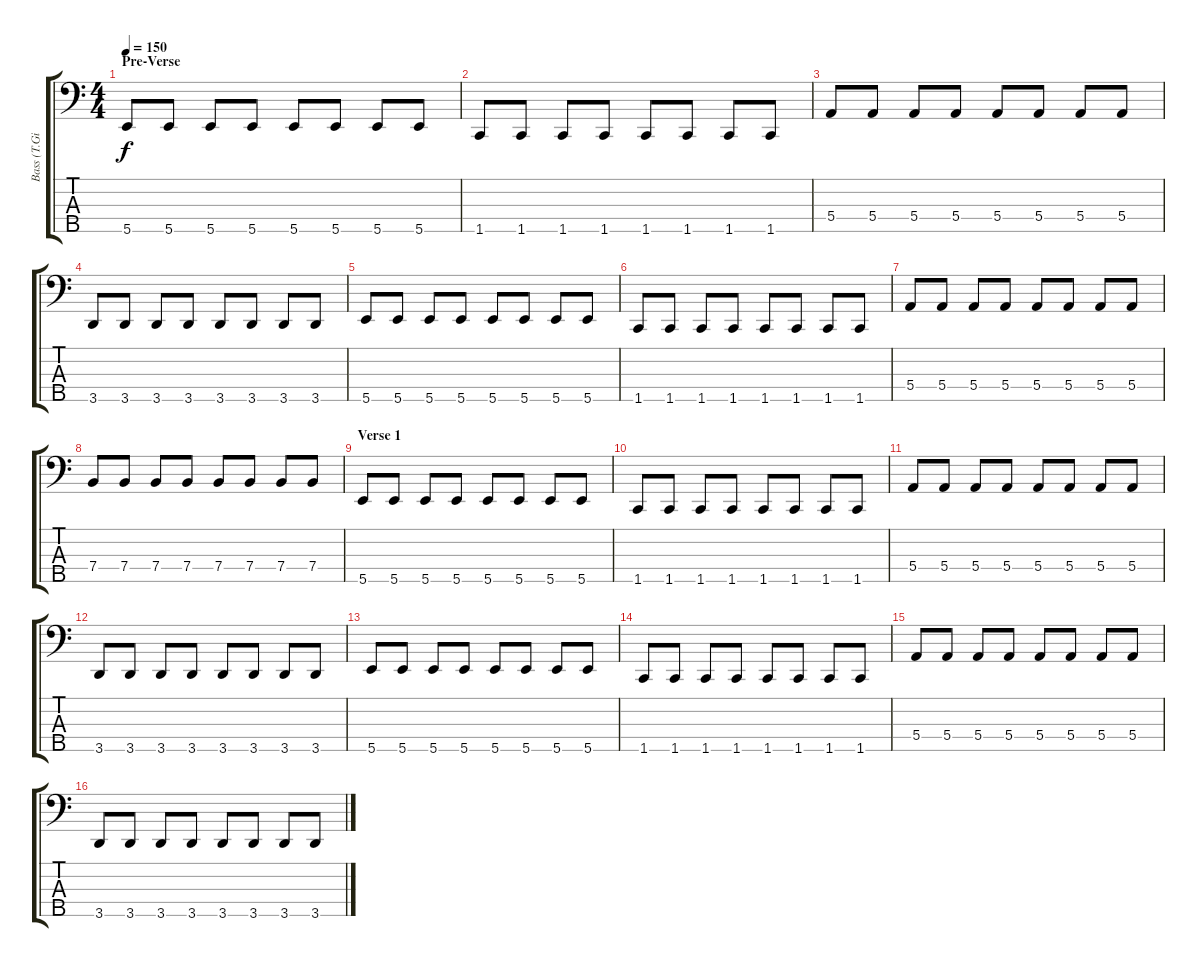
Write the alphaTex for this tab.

\track ("Bass (T.Giessler)" "Bass (T.Gi") {instrument electricbasspick}
\staff {score tabs}
\tuning (G2 D2 A1 E1 B0) {hide}
\ts (4 4)
\section ("" "Pre-Verse")
\tempo 150
\clef f4
\ks c
5.5.8{dy f} 5.5.8 5.5.8 5.5.8 5.5.8 5.5.8 5.5.8 5.5.8 |
1.5.8 1.5.8 1.5.8 1.5.8 1.5.8 1.5.8 1.5.8 1.5.8 |
5.4.8 5.4.8 5.4.8 5.4.8 5.4.8 5.4.8 5.4.8 5.4.8 |
3.5.8 3.5.8 3.5.8 3.5.8 3.5.8 3.5.8 3.5.8 3.5.8 |
5.5.8 5.5.8 5.5.8 5.5.8 5.5.8 5.5.8 5.5.8 5.5.8 |
1.5.8 1.5.8 1.5.8 1.5.8 1.5.8 1.5.8 1.5.8 1.5.8 |
5.4.8 5.4.8 5.4.8 5.4.8 5.4.8 5.4.8 5.4.8 5.4.8 |
7.4.8 7.4.8 7.4.8 7.4.8 7.4.8 7.4.8 7.4.8 7.4.8 |
\section ("" "Verse 1")
5.5.8 5.5.8 5.5.8 5.5.8 5.5.8 5.5.8 5.5.8 5.5.8 |
1.5.8 1.5.8 1.5.8 1.5.8 1.5.8 1.5.8 1.5.8 1.5.8 |
5.4.8 5.4.8 5.4.8 5.4.8 5.4.8 5.4.8 5.4.8 5.4.8 |
3.5.8 3.5.8 3.5.8 3.5.8 3.5.8 3.5.8 3.5.8 3.5.8 |
5.5.8 5.5.8 5.5.8 5.5.8 5.5.8 5.5.8 5.5.8 5.5.8 |
1.5.8 1.5.8 1.5.8 1.5.8 1.5.8 1.5.8 1.5.8 1.5.8 |
5.4.8 5.4.8 5.4.8 5.4.8 5.4.8 5.4.8 5.4.8 5.4.8 |
3.5.8 3.5.8 3.5.8 3.5.8 3.5.8 3.5.8 3.5.8 3.5.8
